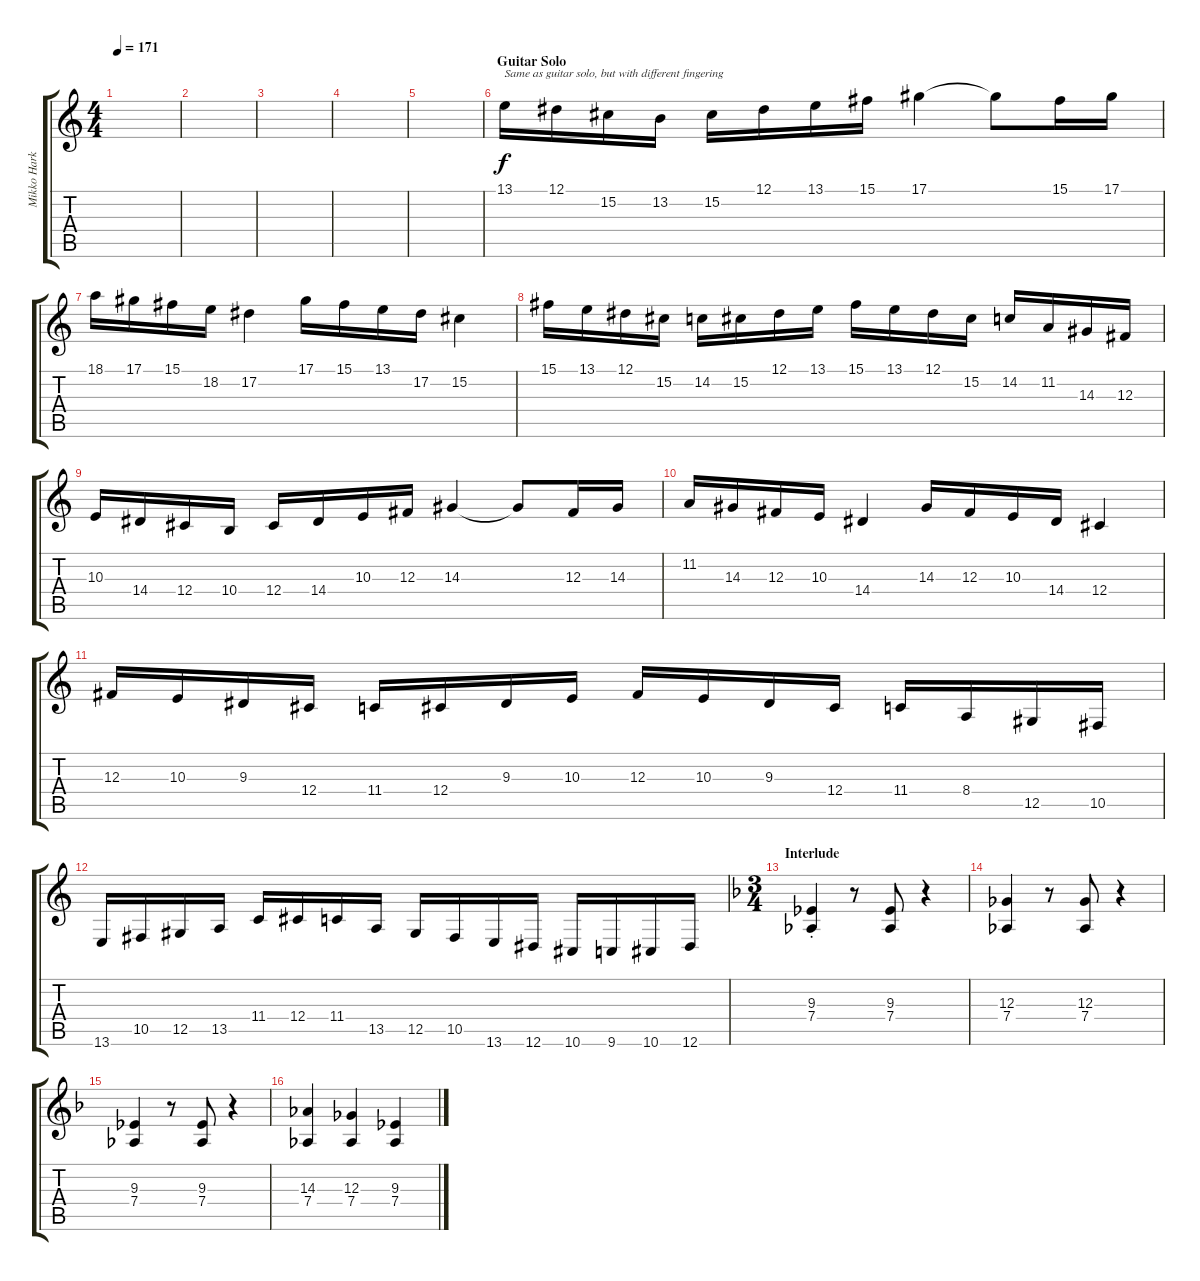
\track ("Mikko Harkin RH" "Mikko Hark") {instrument harpsichord}
\staff {score tabs}
\tuning (Eb4 Bb3 Gb3 Db3 Ab2 Eb2) {hide}
\ts (4 4)
\tempo 171
\clef g2
\ks aminor
|
|
|
|
|
\section ("" "Guitar Solo")
13.1.16{txt "Same as guitar solo, but with different fingering" volume 16} 12.1.16 15.2.16 13.2.16 15.2.16 12.1.16 13.1.16 15.1.16 17.1.4 17.1{t}.8 15.1.16 17.1.16 |
18.1.16 17.1.16 15.1.16 18.2.16 17.2.4 17.1.16 15.1.16 13.1.16 17.2.16 15.2.4 |
15.1.16 13.1.16 12.1.16 15.2.16 14.2.16 15.2.16 12.1.16 13.1.16 15.1.16 13.1.16 12.1.16 15.2.16 14.2.16 11.2.16 14.3.16 12.3.16 |
10.3.16 14.4.16 12.4.16 10.4.16 12.4.16 14.4.16 10.3.16 12.3.16 14.3.4 14.3{t}.8 12.3.16 14.3.16 |
11.2.16 14.3.16 12.3.16 10.3.16 14.4.4 14.3.16 12.3.16 10.3.16 14.4.16 12.4.4 |
12.3.16 10.3.16 9.3.16 12.4.16 11.4.16 12.4.16 9.3.16 10.3.16 12.3.16 10.3.16 9.3.16 12.4.16 11.4.16 8.4.16 12.5.16 10.5.16 |
13.6.16{volume 16} 10.5.16 12.5.16 13.5.16 11.4.16 12.4.16 11.4.16 13.5.16 12.5.16 10.5.16 13.6.16 12.6.16 10.6.16 9.6.16 10.6.16 12.6.16 |
\ts (3 4)
\section ("" "Interlude ")
\ks dminor
(9.3{st} 7.4).4 r.8 (9.3 7.4).8 r.4 |
(12.3 7.4).4 r.8 (12.3 7.4).8 r.4 |
(9.3 7.4).4 r.8 (9.3 7.4).8 r.4 |
(14.3 7.4).4 (12.3 7.4).4 (9.3 7.4).4
